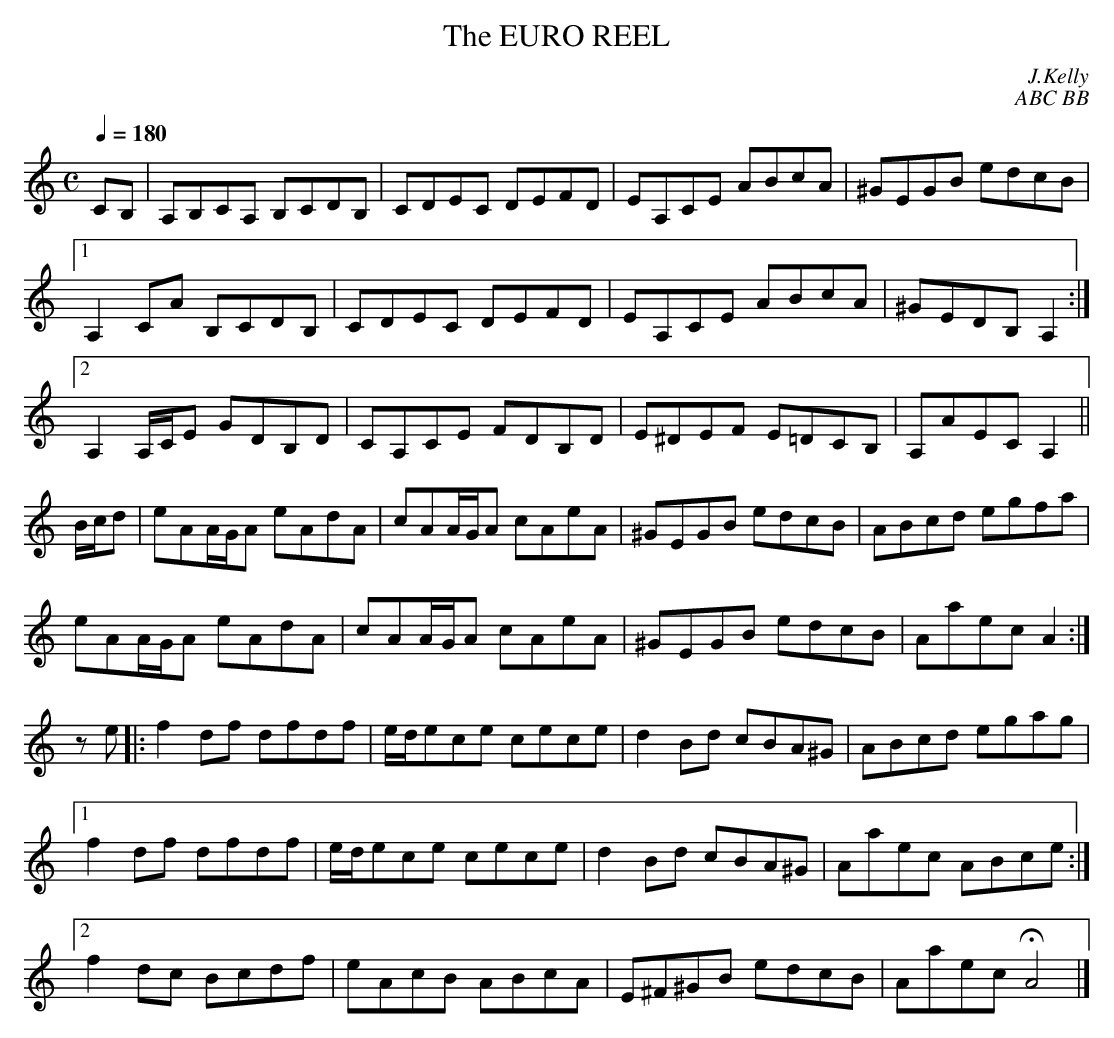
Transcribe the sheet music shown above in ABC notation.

X:1
T:EURO REEL, The
C:J.Kelly
C:ABC BB
M:C
L:1/8
Q:1/4=180
K:Am
CB,|A,B,CA, B,CDB,|CDEC DEFD|EA,CE ABcA|^GEGB edcB|
[1 A,2CA B,CDB,|CDEC DEFD|EA,CE ABcA|^GEDB, A,2:|
[2 A,2 A,/C/E GDB,D|CA,CE FDB,D|E^DEF E=DCB,|A,AEC A,2||
B/c/d|eAA/G/A eAdA|cAA/G/A cAeA|^GEGB edcB|ABcd egfa|
eAA/G/A eAdA|cAA/G/A cAeA|^GEGB edcB|Aaec A2:|
ze|:f2df dfdf|e/d/ece cece|d2Bd cBA^G|ABcd egag|
[1 f2df dfdf|e/d/ece cece|d2Bd cBA^G|Aaec ABce:|
[2 f2dc Bcdf|eAcB ABcA|E^F^GB edcB|Aaec HA4|]
